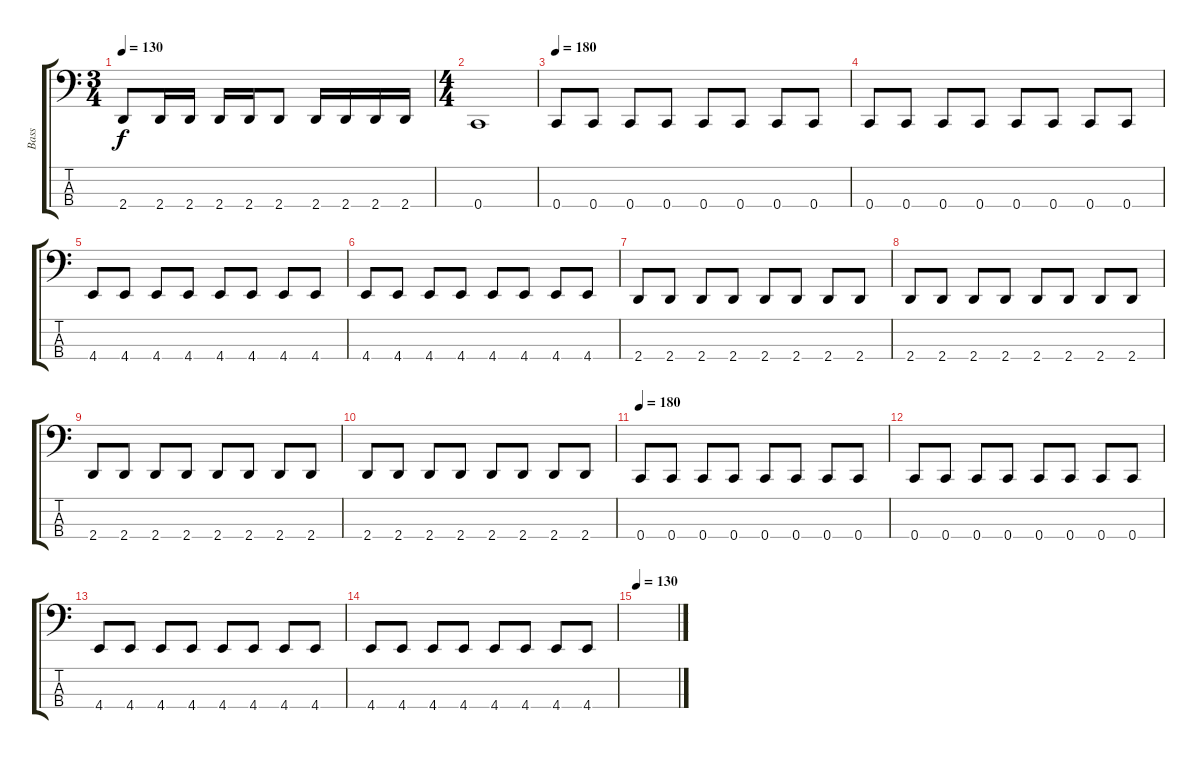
\track ("Bass" "Bass") {instrument electricbasspick}
\staff {score tabs}
\tuning (F2 C2 G1 C1) {hide}
\ts (3 4)
\tempo 130
\clef f4
\ks c
2.4.8{dy f} 2.4.16 2.4.16 2.4.16 2.4.16 2.4.8 2.4.16 2.4.16 2.4.16 2.4.16 |
\ts (4 4)
0.4.1 |
\tempo 180
0.4.8 0.4.8 0.4.8 0.4.8 0.4.8 0.4.8 0.4.8 0.4.8 |
0.4.8 0.4.8 0.4.8 0.4.8 0.4.8 0.4.8 0.4.8 0.4.8 |
4.4.8 4.4.8 4.4.8 4.4.8 4.4.8 4.4.8 4.4.8 4.4.8 |
4.4.8 4.4.8 4.4.8 4.4.8 4.4.8 4.4.8 4.4.8 4.4.8 |
2.4.8 2.4.8 2.4.8 2.4.8 2.4.8 2.4.8 2.4.8 2.4.8 |
2.4.8 2.4.8 2.4.8 2.4.8 2.4.8 2.4.8 2.4.8 2.4.8 |
2.4.8 2.4.8 2.4.8 2.4.8 2.4.8 2.4.8 2.4.8 2.4.8 |
2.4.8 2.4.8 2.4.8 2.4.8 2.4.8 2.4.8 2.4.8 2.4.8 |
\tempo 180
0.4.8 0.4.8 0.4.8 0.4.8 0.4.8 0.4.8 0.4.8 0.4.8 |
0.4.8 0.4.8 0.4.8 0.4.8 0.4.8 0.4.8 0.4.8 0.4.8 |
4.4.8 4.4.8 4.4.8 4.4.8 4.4.8 4.4.8 4.4.8 4.4.8 |
4.4.8 4.4.8 4.4.8 4.4.8 4.4.8 4.4.8 4.4.8 4.4.8 |
\tempo 130
